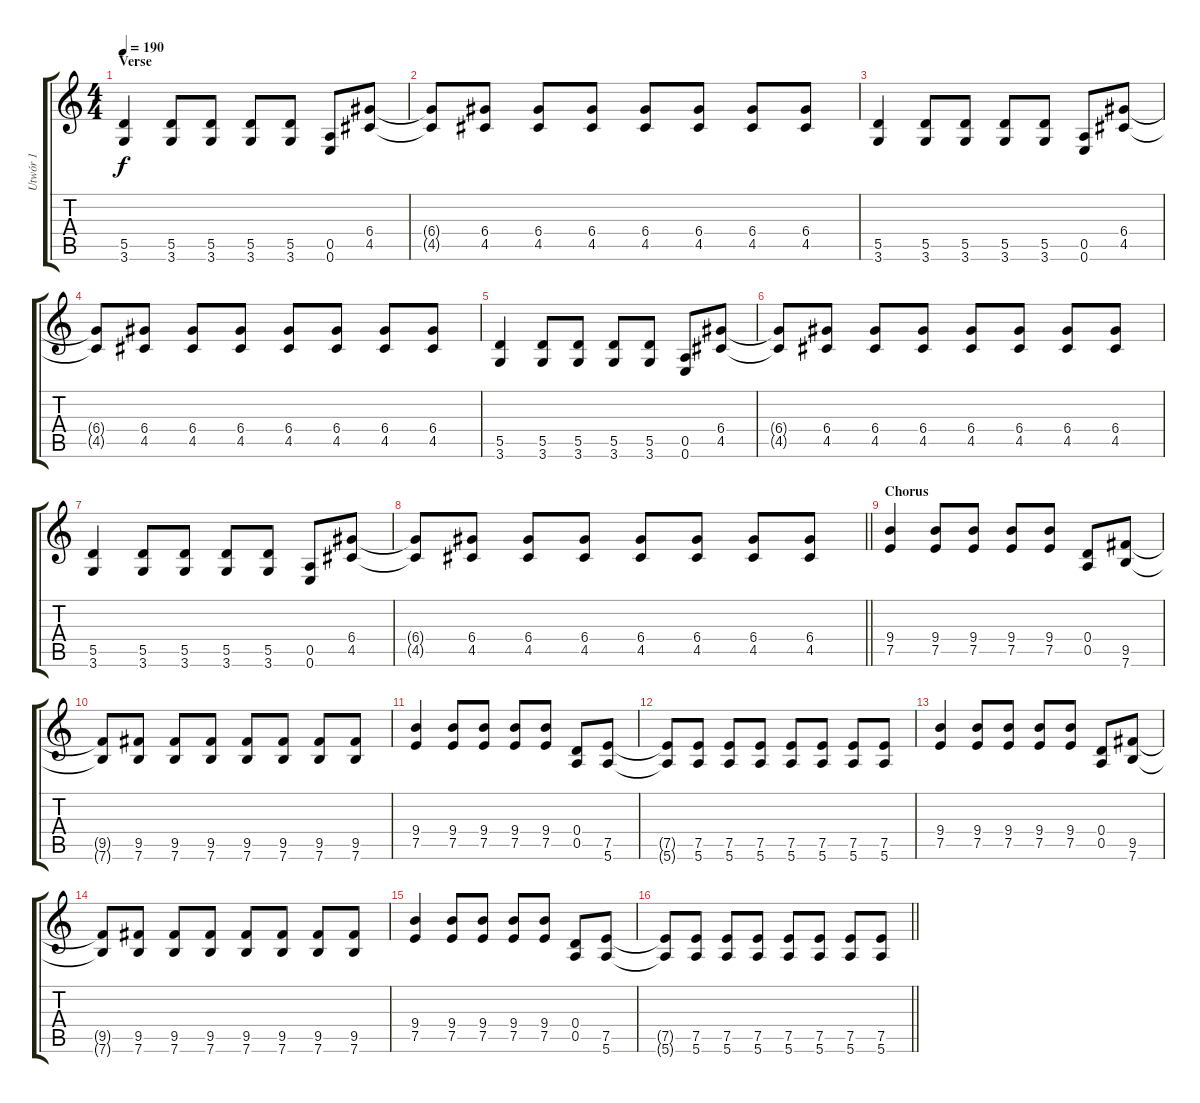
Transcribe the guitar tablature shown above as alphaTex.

\track ("Utwór 1" "Utwór 1") {instrument distortionguitar}
\staff {score tabs}
\tuning (E4 B3 G3 D3 A2 E2) {hide}
\ts (4 4)
\section ("" "Verse")
\tempo 190
\clef g2
\ks c
(5.5 3.6).4{dy f} (5.5 3.6).8 (5.5 3.6).8 (5.5 3.6).8 (5.5 3.6).8 (0.5 0.6).8 (6.4 4.5).8 |
(6.4{t} 4.5{t}).8 (6.4 4.5).8 (6.4 4.5).8 (6.4 4.5).8 (6.4 4.5).8 (6.4 4.5).8 (6.4 4.5).8 (6.4 4.5).8 |
(5.5 3.6).4 (5.5 3.6).8 (5.5 3.6).8 (5.5 3.6).8 (5.5 3.6).8 (0.5 0.6).8 (6.4 4.5).8 |
(6.4{t} 4.5{t}).8 (6.4 4.5).8 (6.4 4.5).8 (6.4 4.5).8 (6.4 4.5).8 (6.4 4.5).8 (6.4 4.5).8 (6.4 4.5).8 |
(5.5 3.6).4 (5.5 3.6).8 (5.5 3.6).8 (5.5 3.6).8 (5.5 3.6).8 (0.5 0.6).8 (6.4 4.5).8 |
(6.4{t} 4.5{t}).8 (6.4 4.5).8 (6.4 4.5).8 (6.4 4.5).8 (6.4 4.5).8 (6.4 4.5).8 (6.4 4.5).8 (6.4 4.5).8 |
(5.5 3.6).4 (5.5 3.6).8 (5.5 3.6).8 (5.5 3.6).8 (5.5 3.6).8 (0.5 0.6).8 (6.4 4.5).8 |
\barLineRight lightlight
(6.4{t} 4.5{t}).8 (6.4 4.5).8 (6.4 4.5).8 (6.4 4.5).8 (6.4 4.5).8 (6.4 4.5).8 (6.4 4.5).8 (6.4 4.5).8 |
\section ("" "Chorus")
(9.4 7.5).4 (9.4 7.5).8 (9.4 7.5).8 (9.4 7.5).8 (9.4 7.5).8 (0.4 0.5).8 (9.5 7.6).8 |
(9.5{t} 7.6{t}).8 (9.5 7.6).8 (9.5 7.6).8 (9.5 7.6).8 (9.5 7.6).8 (9.5 7.6).8 (9.5 7.6).8 (9.5 7.6).8 |
(9.4 7.5).4 (9.4 7.5).8 (9.4 7.5).8 (9.4 7.5).8 (9.4 7.5).8 (0.4 0.5).8 (7.5 5.6).8 |
(7.5{t} 5.6{t}).8 (7.5 5.6).8 (7.5 5.6).8 (7.5 5.6).8 (7.5 5.6).8 (7.5 5.6).8 (7.5 5.6).8 (7.5 5.6).8 |
(9.4 7.5).4 (9.4 7.5).8 (9.4 7.5).8 (9.4 7.5).8 (9.4 7.5).8 (0.4 0.5).8 (9.5 7.6).8 |
(9.5{t} 7.6{t}).8 (9.5 7.6).8 (9.5 7.6).8 (9.5 7.6).8 (9.5 7.6).8 (9.5 7.6).8 (9.5 7.6).8 (9.5 7.6).8 |
(9.4 7.5).4 (9.4 7.5).8 (9.4 7.5).8 (9.4 7.5).8 (9.4 7.5).8 (0.4 0.5).8 (7.5 5.6).8 |
\barLineRight lightlight
(7.5{t} 5.6{t}).8 (7.5 5.6).8 (7.5 5.6).8 (7.5 5.6).8 (7.5 5.6).8 (7.5 5.6).8 (7.5 5.6).8 (7.5 5.6).8
